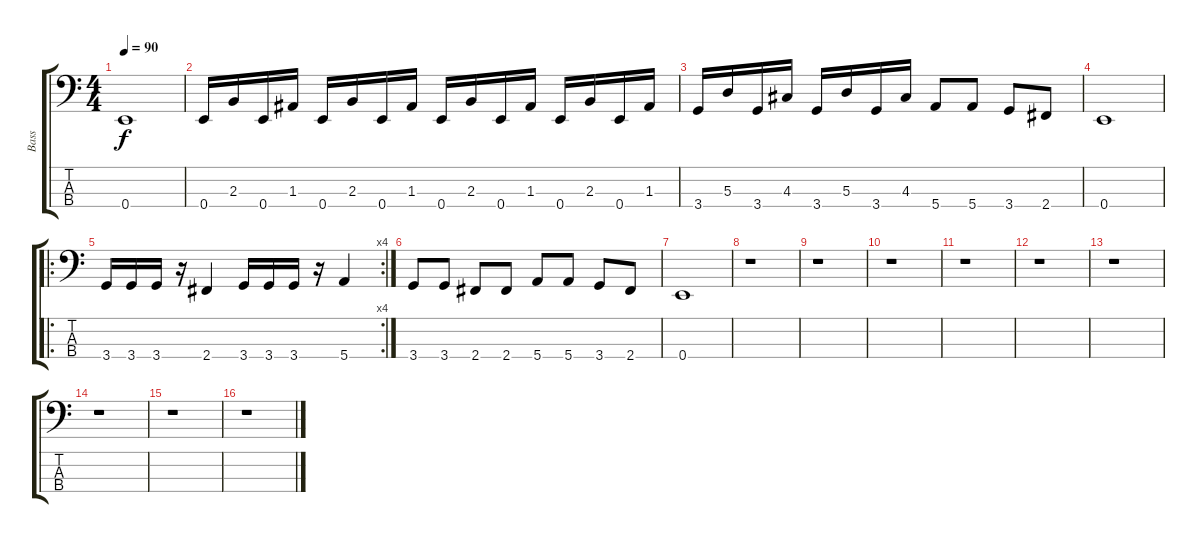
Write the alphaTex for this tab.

\track ("Bass" "Bass") {instrument electricbassfinger}
\staff {score tabs}
\tuning (G2 D2 A1 E1) {hide}
\ts (4 4)
\tempo 90
\clef f4
\ks c
0.4.1{dy f} |
0.4.16 2.3.16 0.4.16 1.3.16 0.4.16 2.3.16 0.4.16 1.3.16 0.4.16 2.3.16 0.4.16 1.3.16 0.4.16 2.3.16 0.4.16 1.3.16 |
3.4.16 5.3.16 3.4.16 4.3.16 3.4.16 5.3.16 3.4.16 4.3.16 5.4.8 5.4.8 3.4.8 2.4.8 |
0.4.1 |
\ro
\rc 4
3.4.16 3.4.16 3.4.16 r.16 2.4.4 3.4.16 3.4.16 3.4.16 r.16 5.4.4 |
3.4.8 3.4.8 2.4.8 2.4.8 5.4.8 5.4.8 3.4.8 2.4.8 |
0.4.1 |
r.1 |
r.1 |
r.1 |
r.1 |
r.1 |
r.1 |
r.1 |
r.1 |
r.1
